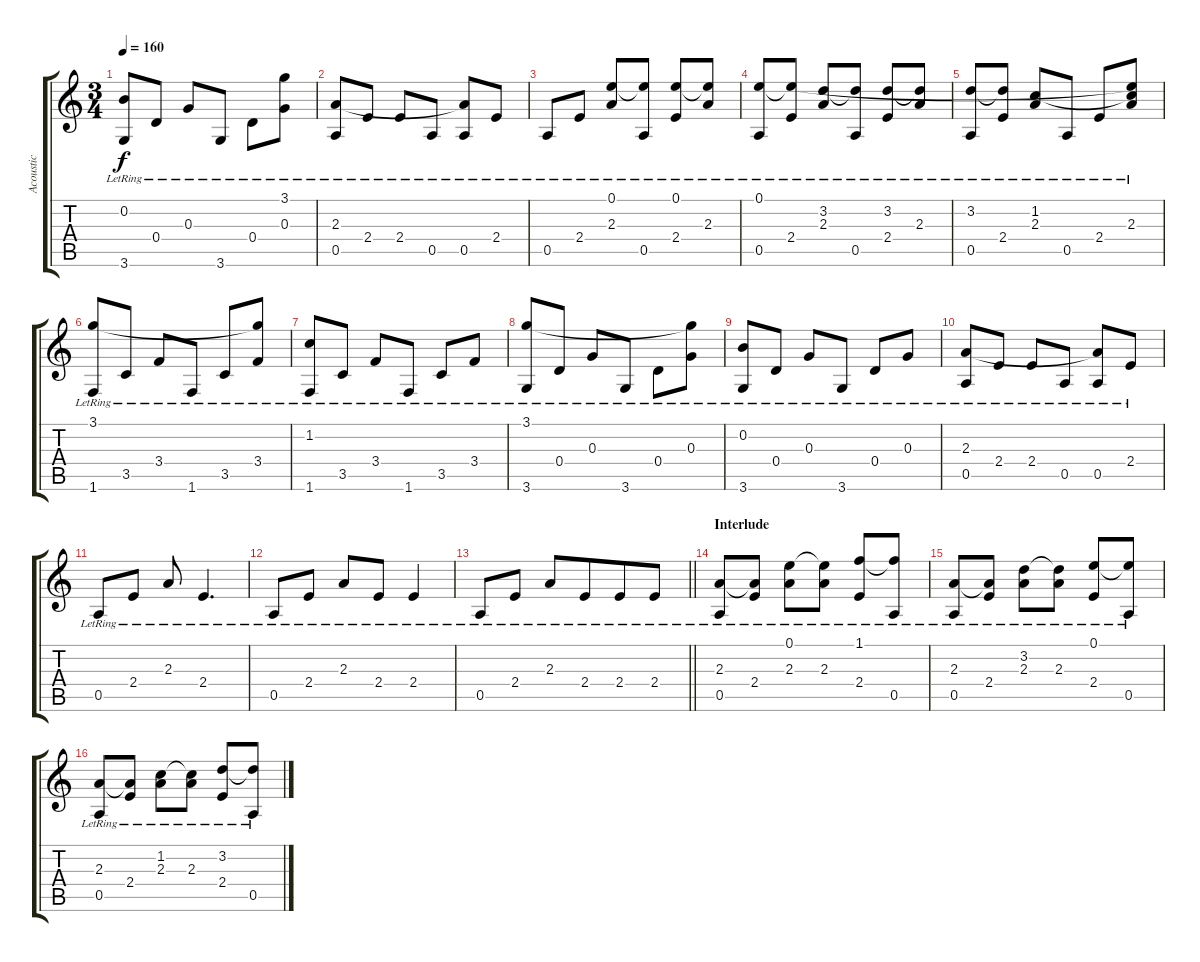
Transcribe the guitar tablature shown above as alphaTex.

\track ("Acoustic" "Acoustic") {instrument acousticguitarsteel}
\staff {score tabs}
\tuning (E4 B3 G3 D3 A2 E2) {hide}
\ts (3 4)
\tempo 160
\clef g2
\ks c
(0.2{lr} 3.6{lr}).8{dy f} 0.4{lr}.8 0.3{lr}.8{beam merge} 3.6{lr}.8 0.4{lr}.8 (3.1{t} 0.3{lr}).8 |
(2.3{lr} 0.5{lr}).8 2.4{lr}.8 2.4{lr}.8{beam merge} 0.5{lr}.8 (2.3{t} 0.5{lr}).8 2.4{lr}.8 |
0.5{lr}.8 2.4{lr}.8 (0.1 2.3{lr}).8{beam merge} (0.1{t} 0.5{lr}).8 (0.1 2.4{lr}).8 (0.1{t} 2.3{lr}).8 |
(0.1 0.5{lr}).8 (0.1{t} 2.4{lr}).8 (3.2 2.3{lr}).8{beam merge} (3.2{t} 0.5{lr}).8 (3.2 2.4{lr}).8 (3.2{t} 2.3{lr}).8 |
(3.2 0.5{lr}).8 (3.2{t} 2.4{lr}).8 (1.2 2.3{lr}).8{beam merge} 0.5{lr}.8 2.4{lr}.8 (0.1{t} 1.2{t} 2.3{lr}).8 |
(3.1 1.6{lr}).8 3.5{lr}.8 3.4{lr}.8{beam merge} 1.6{lr}.8 3.5{lr}.8 (3.1{t} 3.4{lr}).8 |
(1.2{lr} 1.6{lr}).8 3.5{lr}.8 3.4{lr}.8{beam merge} 1.6{lr}.8 3.5{lr}.8 3.4{lr}.8 |
(3.1 3.6{lr}).8 0.4{lr}.8 0.3{lr}.8{beam merge} 3.6{lr}.8 0.4{lr}.8 (3.1{t} 0.3{lr}).8 |
(0.2{lr} 3.6{lr}).8 0.4{lr}.8 0.3{lr}.8{beam merge} 3.6{lr}.8 0.4{lr}.8 0.3{lr}.8 |
(2.3{lr} 0.5{lr}).8 2.4{lr}.8 2.4{lr}.8{beam merge} 0.5{lr}.8 (2.3{t} 0.5{lr}).8 2.4{lr}.8 |
0.5{lr}.8 2.4{lr}.8 2.3{lr}.8 2.4{lr}.4{d} |
0.5{lr}.8 2.4{lr}.8 2.3{lr}.8 2.4{lr}.8{beam merge} 2.4{lr}.4 |
\barLineRight lightlight
0.5{lr}.8 2.4{lr}.8 2.3{lr}.8 2.4{lr}.8{beam merge} 2.4{lr}.8 2.4{lr}.8 |
\section ("" "Interlude")
(2.3{lr} 0.5{lr}).8 (2.3{t} 2.4{lr}).8 (0.1{lr} 2.3{lr}).8 (0.1{t} 2.3{lr}).8 (1.1{lr} 2.4{lr}).8 (1.1{t} 0.5{lr}).8 |
(2.3{lr} 0.5{lr}).8 (2.3{t} 2.4{lr}).8 (3.2{lr} 2.3{lr}).8 (3.2{t} 2.3{lr}).8 (0.1{lr} 2.4{lr}).8 (0.1{t} 0.5{lr}).8 |
(2.3{lr} 0.5{lr}).8 (2.3{t} 2.4{lr}).8 (1.2{lr} 2.3{lr}).8 (1.2{t} 2.3{lr}).8 (3.2{lr} 2.4{lr}).8 (3.2{t} 0.5{lr}).8
